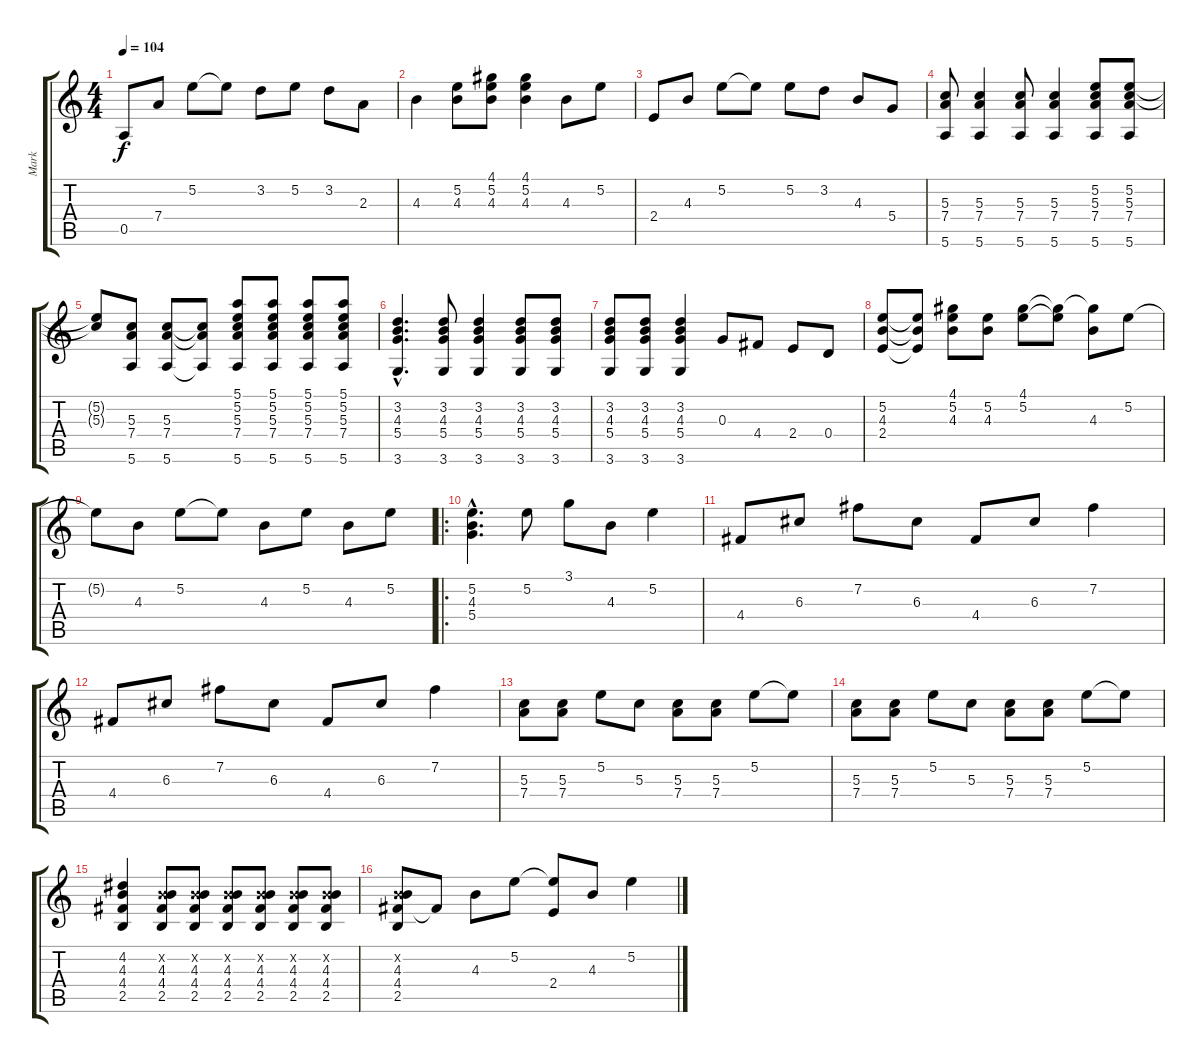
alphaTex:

\track ("Mark" "Mark") {instrument acousticguitarsteel}
\staff {score tabs}
\tuning (E4 B3 G3 D3 A2 E2) {hide}
\ts (4 4)
\tempo 104
\clef g2
\ks c
0.5.8{dy f} 7.4.8 5.2.8 5.2{t}.8 3.2.8 5.2.8 3.2.8 2.3.8 |
4.3.4 (5.2 4.3).8 (4.1 5.2 4.3).8 (4.1 5.2 4.3).4 4.3.8 5.2.8 |
2.4.8 4.3.8 5.2.8 5.2{t}.8 5.2.8 3.2.8 4.3.8 5.4.8 |
(5.3 7.4 5.6).8 (5.3 7.4 5.6).4 (5.3 7.4 5.6).8 (5.3 7.4 5.6).4 (5.2 5.3 7.4 5.6).8 (5.2 5.3 7.4 5.6).8 |
(5.2{t} 5.3{t}).8 (5.3 7.4 5.6).8 (5.3 7.4 5.6).8 (5.3{t} 7.4{t} 5.6{t}).8 (5.1 5.2 5.3 7.4 5.6).8 (5.1 5.2 5.3 7.4 5.6).8 (5.1 5.2 5.3 7.4 5.6).8 (5.1 5.2 5.3 7.4 5.6).8 |
(3.2{hac} 4.3{hac} 5.4{hac} 3.6{hac}).4{d} (3.2 4.3 5.4 3.6).8 (3.2 4.3 5.4 3.6).4 (3.2 4.3 5.4 3.6).8 (3.2 4.3 5.4 3.6).8 |
(3.2 4.3 5.4 3.6).8 (3.2 4.3 5.4 3.6).8 (3.2 4.3 5.4 3.6).4 0.3.8 4.4.8 2.4.8 0.4.8 |
(5.2 4.3 2.4).8 (5.2{t} 4.3{t} 2.4{t}).8 (4.1 5.2 4.3).8 (5.2 4.3).8 (4.1 5.2).8 (4.1{t} 5.2{t}).8 (4.1{t} 4.3).8 5.2.8 |
5.2{t}.8 4.3.8 5.2.8 5.2{t}.8 4.3.8 5.2.8 4.3.8 5.2.8 |
\ro
(5.2{hac} 4.3{hac} 5.4{hac}).4{d} 5.2.8 3.1.8 4.3.8 5.2.4 |
4.4.8 6.3.8 7.2.8 6.3.8 4.4.8 6.3.8 7.2.4 |
4.4.8 6.3.8 7.2.8 6.3.8 4.4.8 6.3.8 7.2.4 |
(5.3 7.4).8 (5.3 7.4).8 5.2.8 5.3.8 (5.3 7.4).8 (5.3 7.4).8 5.2.8 5.2{t}.8 |
(5.3 7.4).8 (5.3 7.4).8 5.2.8 5.3.8 (5.3 7.4).8 (5.3 7.4).8 5.2.8 5.2{t}.8 |
(4.2 4.3 4.4 2.5).4 (0.2{x} 4.3 4.4 2.5).8 (0.2{x} 4.3 4.4 2.5).8 (0.2{x} 4.3 4.4 2.5).8 (0.2{x} 4.3 4.4 2.5).8 (0.2{x} 4.3 4.4 2.5).8 (0.2{x} 4.3 4.4 2.5).8 |
(0.2{x} 4.3 4.4 2.5).8 4.4{t}.8 4.3.8 5.2.8 (5.2{t} 2.4).8 4.3.8 5.2.4
